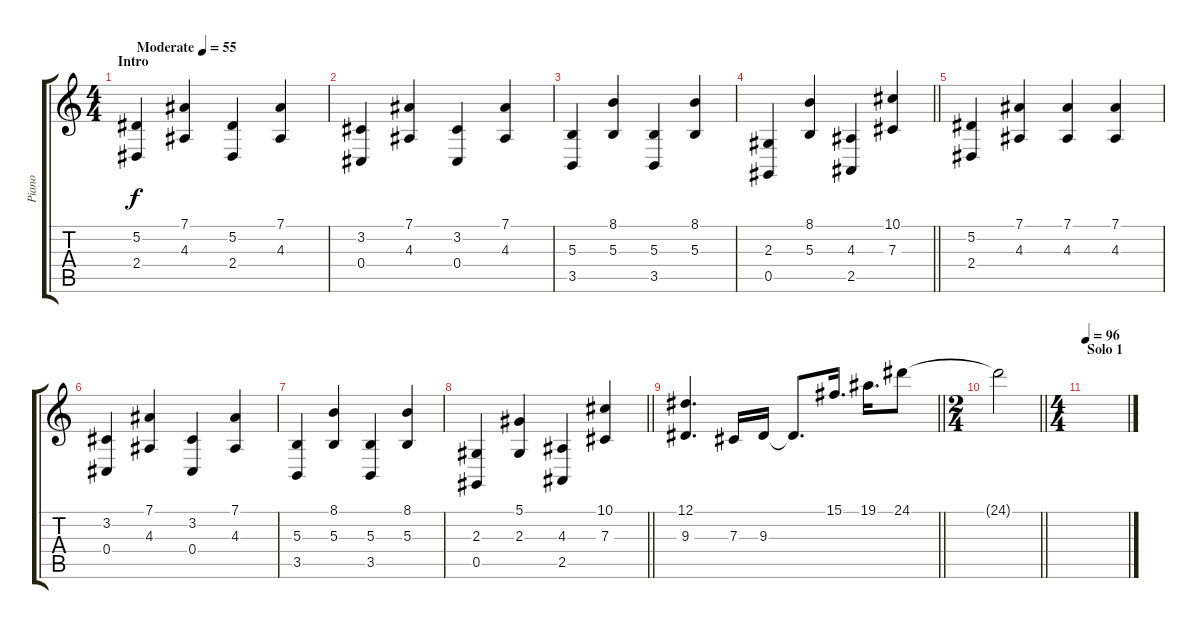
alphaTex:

\track ("Piano" "Piano") {instrument acousticgrandpiano}
\staff {score tabs}
\tuning (Eb4 Bb3 Gb3 Db3 Ab2 Eb2) {hide}
\ts (4 4)
\section ("" "Intro")
\tempo (55 "Moderate")
\clef g2
\ks c
(5.2 2.4).4{dy f instrument acousticgrandpiano} (7.1 4.3).4 (5.2 2.4).4 (7.1 4.3).4 |
(3.2 0.4).4 (7.1 4.3).4 (3.2 0.4).4 (7.1 4.3).4 |
(5.3 3.5).4 (8.1 5.3).4 (5.3 3.5).4 (8.1 5.3).4 |
\barLineRight lightlight
(2.3 0.5).4 (8.1 5.3).4 (4.3 2.5).4 (10.1 7.3).4 |
(5.2 2.4).4 (7.1 4.3).4 (7.1 4.3).4 (7.1 4.3).4 |
(3.2 0.4).4 (7.1 4.3).4 (3.2 0.4).4 (7.1 4.3).4 |
(5.3 3.5).4 (8.1 5.3).4 (5.3 3.5).4 (8.1 5.3).4 |
\barLineRight lightlight
(2.3 0.5).4 (5.1 2.3).4 (4.3 2.5).4 (10.1 7.3).4 |
\barLineRight lightlight
(12.1 9.3).4{d} 7.3.16 9.3.16 9.3{t}.8{d} 15.1.16{d} 19.1.16{d} 24.1.8 |
\ts (2 4)
\barLineRight lightlight
24.1{t}.2 |
\ts (4 4)
\section ("" "Solo 1")
\tempo 96
